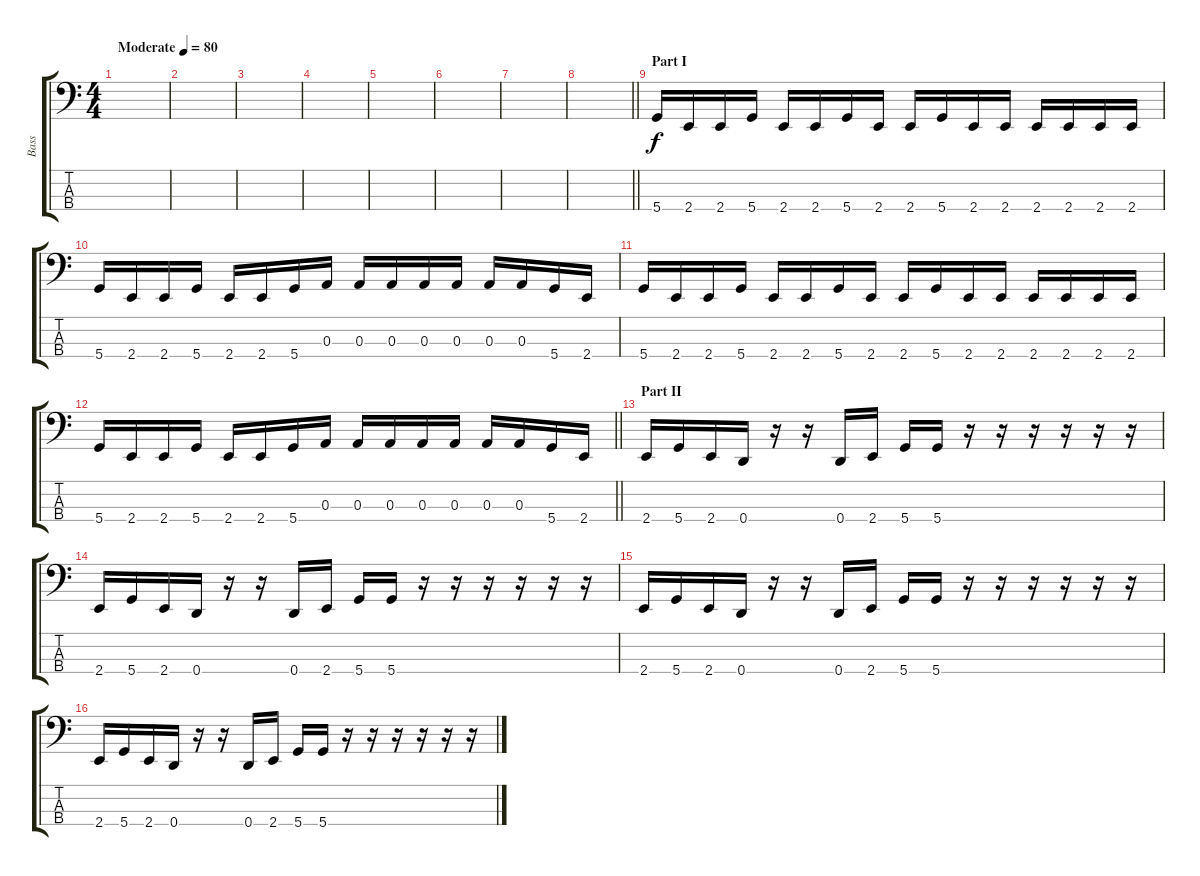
\track ("Bass" "Bass") {instrument electricbasspick}
\staff {score tabs}
\tuning (G2 D2 A1 D1) {hide}
\ts (4 4)
\tempo (80 "Moderate")
\clef f4
\ks c
|
|
|
|
|
|
|
\barLineRight lightlight
|
\section ("" "Part I")
5.4.16 2.4.16 2.4.16 5.4.16 2.4.16 2.4.16 5.4.16 2.4.16 2.4.16 5.4.16 2.4.16 2.4.16 2.4.16 2.4.16 2.4.16 2.4.16 |
5.4.16 2.4.16 2.4.16 5.4.16 2.4.16 2.4.16 5.4.16 0.3.16 0.3.16 0.3.16 0.3.16 0.3.16 0.3.16 0.3.16 5.4.16 2.4.16 |
5.4.16 2.4.16 2.4.16 5.4.16 2.4.16 2.4.16 5.4.16 2.4.16 2.4.16 5.4.16 2.4.16 2.4.16 2.4.16 2.4.16 2.4.16 2.4.16 |
\barLineRight lightlight
5.4.16 2.4.16 2.4.16 5.4.16 2.4.16 2.4.16 5.4.16 0.3.16 0.3.16 0.3.16 0.3.16 0.3.16 0.3.16 0.3.16 5.4.16 2.4.16 |
\section ("" "Part II")
2.4.16 5.4.16 2.4.16 0.4.16 r.16 r.16 0.4.16 2.4.16 5.4.16 5.4.16 r.16 r.16 r.16 r.16 r.16 r.16 |
2.4.16 5.4.16 2.4.16 0.4.16 r.16 r.16 0.4.16 2.4.16 5.4.16 5.4.16 r.16 r.16 r.16 r.16 r.16 r.16 |
2.4.16 5.4.16 2.4.16 0.4.16 r.16 r.16 0.4.16 2.4.16 5.4.16 5.4.16 r.16 r.16 r.16 r.16 r.16 r.16 |
2.4.16 5.4.16 2.4.16 0.4.16 r.16 r.16 0.4.16 2.4.16 5.4.16 5.4.16 r.16 r.16 r.16 r.16 r.16 r.16
